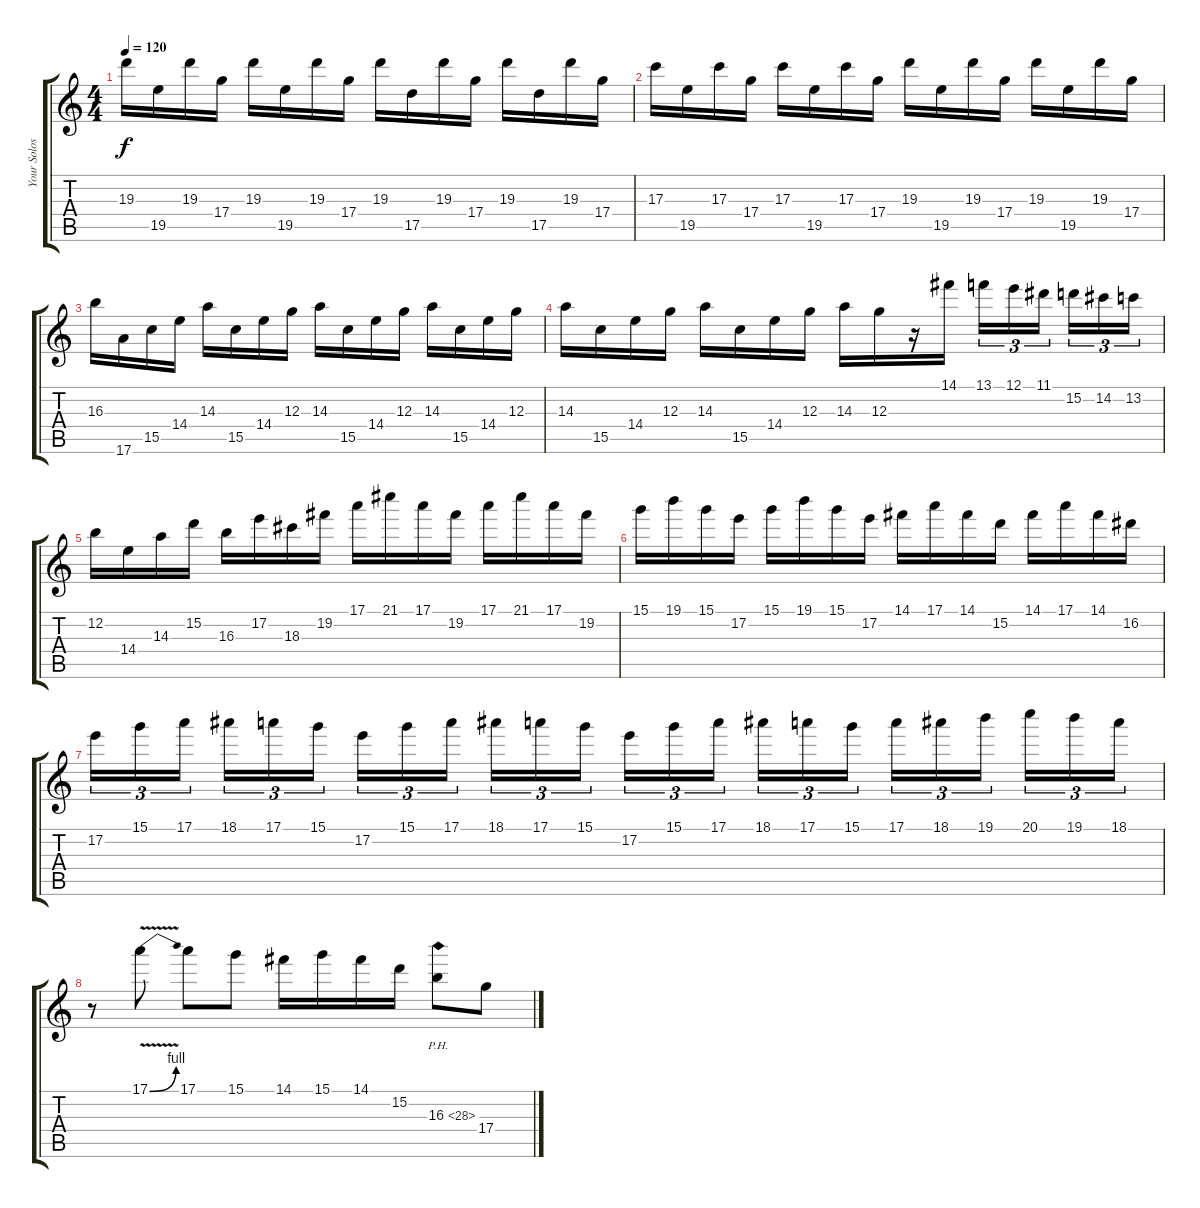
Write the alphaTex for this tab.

\track ("Your Solos Here!" "Your Solos") {instrument overdrivenguitar}
\staff {score tabs}
\tuning (E4 B3 G3 D3 A2 E2) {hide}
\ts (4 4)
\tempo 120
\clef g2
\ks c
19.3.16{dy f} 19.5.16 19.3.16 17.4.16 19.3.16 19.5.16 19.3.16 17.4.16 19.3.16 17.5.16 19.3.16 17.4.16 19.3.16 17.5.16 19.3.16 17.4.16 |
17.3.16 19.5.16 17.3.16 17.4.16 17.3.16 19.5.16 17.3.16 17.4.16 19.3.16 19.5.16 19.3.16 17.4.16 19.3.16 19.5.16 19.3.16 17.4.16 |
16.3.16 17.6.16 15.5.16 14.4.16 14.3.16 15.5.16 14.4.16 12.3.16 14.3.16 15.5.16 14.4.16 12.3.16 14.3.16 15.5.16 14.4.16 12.3.16 |
14.3.16 15.5.16 14.4.16 12.3.16 14.3.16 15.5.16 14.4.16 12.3.16 14.3.16 12.3.16 r.16 14.1.16 13.1.16{tu (3 2)} 12.1.16{tu (3 2)} 11.1.16{tu (3 2)} 15.2.16{tu (3 2)} 14.2.16{tu (3 2)} 13.2.16{tu (3 2)} |
12.2.16 14.4.16 14.3.16 15.2.16 16.3.16 17.2.16 18.3.16 19.2.16 17.1.16 21.1.16 17.1.16 19.2.16 17.1.16 21.1.16 17.1.16 19.2.16 |
15.1.16 19.1.16 15.1.16 17.2.16 15.1.16 19.1.16 15.1.16 17.2.16 14.1.16 17.1.16 14.1.16 15.2.16 14.1.16 17.1.16 14.1.16 16.2.16 |
17.2.16{tu (3 2)} 15.1.16{tu (3 2)} 17.1.16{tu (3 2)} 18.1.16{tu (3 2)} 17.1.16{tu (3 2)} 15.1.16{tu (3 2)} 17.2.16{tu (3 2)} 15.1.16{tu (3 2)} 17.1.16{tu (3 2)} 18.1.16{tu (3 2)} 17.1.16{tu (3 2)} 15.1.16{tu (3 2)} 17.2.16{tu (3 2)} 15.1.16{tu (3 2)} 17.1.16{tu (3 2)} 18.1.16{tu (3 2)} 17.1.16{tu (3 2)} 15.1.16{tu (3 2)} 17.1.16{tu (3 2)} 18.1.16{tu (3 2)} 19.1.16{tu (3 2)} 20.1.16{tu (3 2)} 19.1.16{tu (3 2)} 18.1.16{tu (3 2)} |
r.8 17.1{be (bend 0 0 60 4) v}.8 17.1.8 15.1.8 14.1.16 15.1.16 14.1.16 15.2.16 16.3{ph 12}.8 17.4.8
